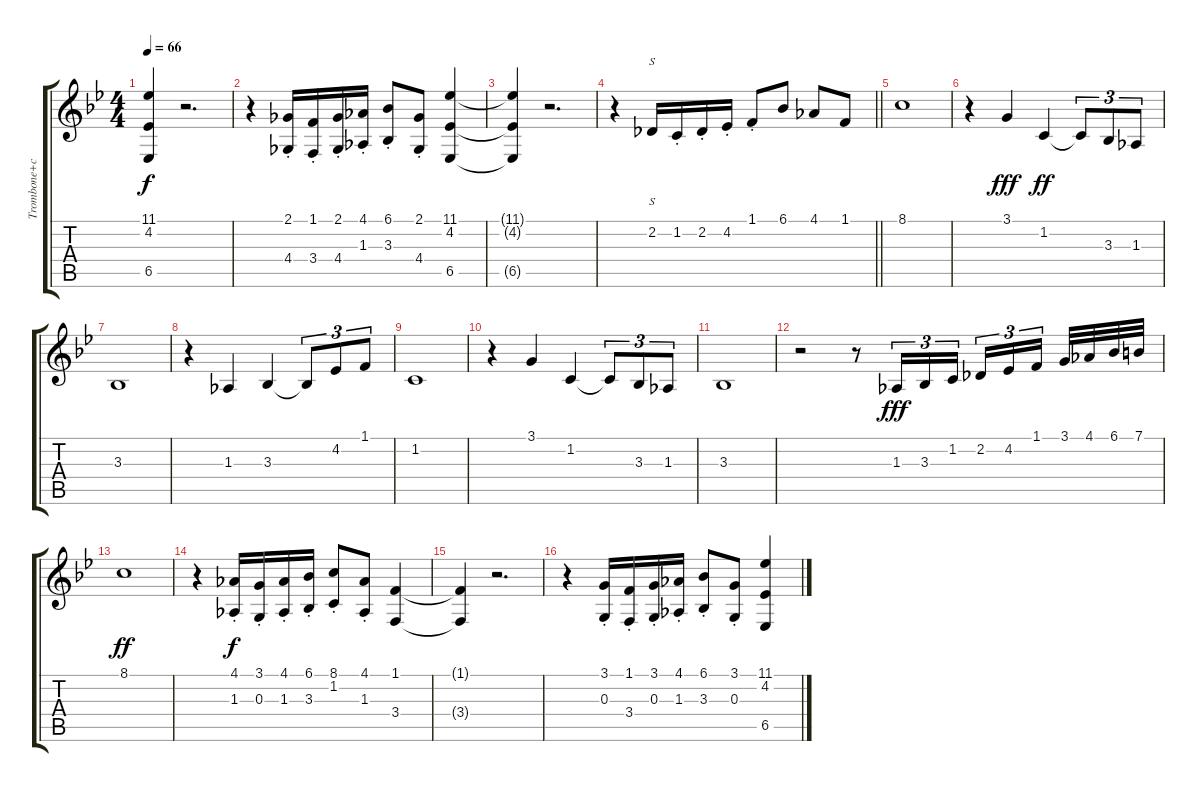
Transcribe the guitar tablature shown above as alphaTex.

\track ("Trombone+cuivres+hautbois" "Trombone+c") {instrument trombone}
\staff {score tabs}
\tuning (E4 B3 G3 D3 A2 E2) {hide}
\ts (4 4)
\tempo 66
\clef g2
\ks bb
(11.1{t} 4.2{t} 6.5{t}).4{dy f} r.2{d} |
r.4 (2.1{st} 4.4{st}).16 (1.1{st} 3.4{st}).16 (2.1{st} 4.4{st}).16 (4.1{st} 1.3{st}).16 (6.1{st} 3.3{st}).8 (2.1{st} 4.4{st}).8 (11.1 4.2 6.5).4 |
(11.1{t} 4.2{t} 6.5{t}).4 r.2{d} |
\barLineRight lightlight
r.4 2.2.16{s} 1.2{st}.16 2.2{st}.16 4.2{st}.16 1.1{st}.8 6.1.8 4.1.8 1.1.8 |
8.1.1 |
r.4{instrument trombone} 3.1.4{dy fff} 1.2.4{dy ff} 1.2{t}.8{tu (3 2)} 3.3.8{tu (3 2)} 1.3.8{tu (3 2)} |
3.3.1 |
r.4 1.3.4 3.3.4 3.3{t}.8{tu (3 2)} 4.2.8{tu (3 2)} 1.1.8{tu (3 2)} |
1.2.1 |
r.4 3.1.4 1.2.4 1.2{t}.8{tu (3 2)} 3.3.8{tu (3 2)} 1.3.8{tu (3 2)} |
3.3.1 |
r.2 r.8 1.3.16{tu (3 2) dy fff} 3.3.16{tu (3 2)} 1.2.16{tu (3 2)} 2.2.16{tu (3 2)} 4.2.16{tu (3 2)} 1.1.16{tu (3 2)} 3.1.32 4.1.32 6.1.32 7.1.32 |
8.1.1{dy ff} |
r.4{instrument brasssection} (4.1{st} 1.3{st}).16{dy f volume 13} (3.1{st} 0.3{st}).16 (4.1{st} 1.3{st}).16 (6.1{st} 3.3{st}).16 (8.1{st} 1.2{st}).8 (4.1{st} 1.3{st}).8 (1.1 3.4).4 |
(1.1{t} 3.4{t}).4 r.2{d} |
r.4 (3.1{st} 0.3{st}).16 (1.1{st} 3.4{st}).16 (3.1{st} 0.3{st}).16 (4.1{st} 1.3{st}).16 (6.1{st} 3.3{st}).8 (3.1{st} 0.3{st}).8 (11.1 4.2 6.5).4
